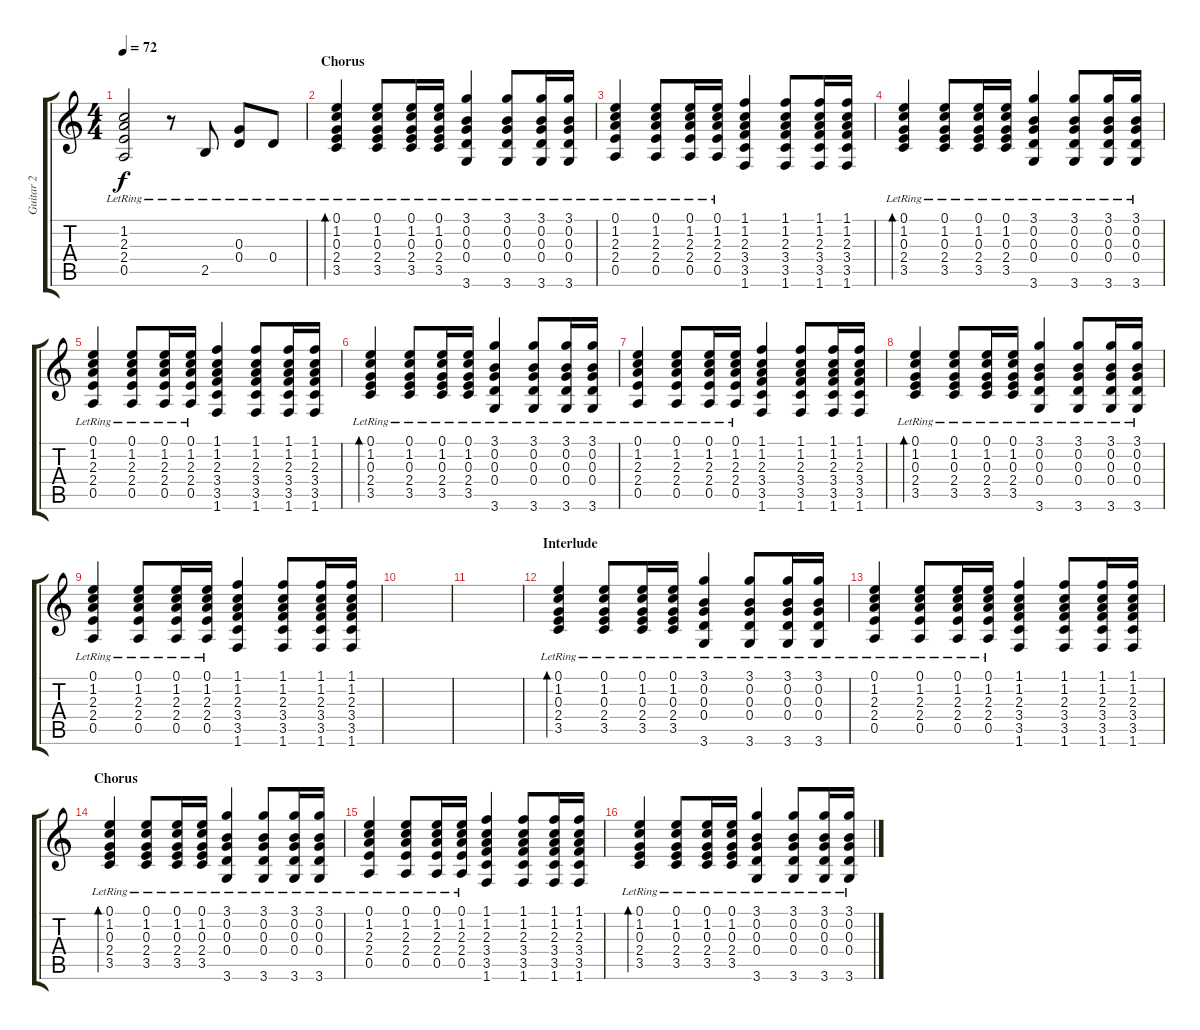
\track ("Guitar 2" "Guitar 2") {instrument electricguitarclean}
\staff {score tabs}
\tuning (E4 B3 G3 D3 A2 E2) {hide}
\ts (4 4)
\tempo 72
\clef g2
\ks c
(1.2{lr} 2.3{lr} 2.4{lr} 0.5{lr}).2{dy f} r.8 2.5{lr}.8 (0.3{lr} 0.4{lr}).8 0.4{lr}.8 |
\section ("" "Chorus")
(0.1{lr} 1.2{lr} 0.3{lr} 2.4{lr} 3.5{lr}).4{bd 60} (0.1{lr} 1.2{lr} 0.3{lr} 2.4{lr} 3.5{lr}).8 (0.1 1.2 0.3{lr} 2.4{lr} 3.5{lr}).16 (0.1{lr} 1.2{lr} 0.3{lr} 2.4{lr} 3.5{lr}).16 (3.1{lr} 0.2{lr} 0.3{lr} 0.4{lr} 3.6{lr}).4 (3.1{lr} 0.2{lr} 0.3{lr} 0.4{lr} 3.6{lr}).8 (3.1 0.2{lr} 0.3{lr} 0.4{lr} 3.6{lr}).16 (3.1{lr} 0.2{lr} 0.3{lr} 0.4{lr} 3.6{lr}).16 |
(0.1{lr} 1.2{lr} 2.3{lr} 2.4{lr} 0.5{lr}).4 (0.1{lr} 1.2{lr} 2.3{lr} 2.4{lr} 0.5{lr}).8 (0.1{lr} 1.2{lr} 2.3{lr} 2.4{lr} 0.5{lr}).16 (0.1{lr} 1.2{lr} 2.3{lr} 2.4{lr} 0.5{lr}).16 (1.1 1.2 2.3 3.4 3.5 1.6).4 (1.1 1.2 2.3 3.4 3.5 1.6).8 (1.1 1.2 2.3 3.4 3.5 1.6).16 (1.1 1.2 2.3 3.4 3.5 1.6).16 |
(0.1{lr} 1.2{lr} 0.3{lr} 2.4{lr} 3.5{lr}).4{bd 60} (0.1{lr} 1.2{lr} 0.3{lr} 2.4{lr} 3.5{lr}).8 (0.1 1.2 0.3{lr} 2.4{lr} 3.5{lr}).16 (0.1{lr} 1.2{lr} 0.3{lr} 2.4{lr} 3.5{lr}).16 (3.1{lr} 0.2{lr} 0.3{lr} 0.4{lr} 3.6{lr}).4 (3.1{lr} 0.2{lr} 0.3{lr} 0.4{lr} 3.6{lr}).8 (3.1 0.2{lr} 0.3{lr} 0.4{lr} 3.6{lr}).16 (3.1{lr} 0.2{lr} 0.3{lr} 0.4{lr} 3.6{lr}).16 |
(0.1{lr} 1.2{lr} 2.3{lr} 2.4{lr} 0.5{lr}).4 (0.1{lr} 1.2{lr} 2.3{lr} 2.4{lr} 0.5{lr}).8 (0.1{lr} 1.2{lr} 2.3{lr} 2.4{lr} 0.5{lr}).16 (0.1{lr} 1.2{lr} 2.3{lr} 2.4{lr} 0.5{lr}).16 (1.1 1.2 2.3 3.4 3.5 1.6).4 (1.1 1.2 2.3 3.4 3.5 1.6).8 (1.1 1.2 2.3 3.4 3.5 1.6).16 (1.1 1.2 2.3 3.4 3.5 1.6).16 |
(0.1{lr} 1.2{lr} 0.3{lr} 2.4{lr} 3.5{lr}).4{bd 60} (0.1{lr} 1.2{lr} 0.3{lr} 2.4{lr} 3.5{lr}).8 (0.1 1.2 0.3{lr} 2.4{lr} 3.5{lr}).16 (0.1{lr} 1.2{lr} 0.3{lr} 2.4{lr} 3.5{lr}).16 (3.1{lr} 0.2{lr} 0.3{lr} 0.4{lr} 3.6{lr}).4 (3.1{lr} 0.2{lr} 0.3{lr} 0.4{lr} 3.6{lr}).8 (3.1 0.2{lr} 0.3{lr} 0.4{lr} 3.6{lr}).16 (3.1{lr} 0.2{lr} 0.3{lr} 0.4{lr} 3.6{lr}).16 |
(0.1{lr} 1.2{lr} 2.3{lr} 2.4{lr} 0.5{lr}).4 (0.1{lr} 1.2{lr} 2.3{lr} 2.4{lr} 0.5{lr}).8 (0.1{lr} 1.2{lr} 2.3{lr} 2.4{lr} 0.5{lr}).16 (0.1{lr} 1.2{lr} 2.3{lr} 2.4{lr} 0.5{lr}).16 (1.1 1.2 2.3 3.4 3.5 1.6).4 (1.1 1.2 2.3 3.4 3.5 1.6).8 (1.1 1.2 2.3 3.4 3.5 1.6).16 (1.1 1.2 2.3 3.4 3.5 1.6).16 |
(0.1{lr} 1.2{lr} 0.3{lr} 2.4{lr} 3.5{lr}).4{bd 60} (0.1{lr} 1.2{lr} 0.3{lr} 2.4{lr} 3.5{lr}).8 (0.1 1.2 0.3{lr} 2.4{lr} 3.5{lr}).16 (0.1{lr} 1.2{lr} 0.3{lr} 2.4{lr} 3.5{lr}).16 (3.1{lr} 0.2{lr} 0.3{lr} 0.4{lr} 3.6{lr}).4 (3.1{lr} 0.2{lr} 0.3{lr} 0.4{lr} 3.6{lr}).8 (3.1 0.2{lr} 0.3{lr} 0.4{lr} 3.6{lr}).16 (3.1{lr} 0.2{lr} 0.3{lr} 0.4{lr} 3.6{lr}).16 |
(0.1{lr} 1.2{lr} 2.3{lr} 2.4{lr} 0.5{lr}).4 (0.1{lr} 1.2{lr} 2.3{lr} 2.4{lr} 0.5{lr}).8 (0.1{lr} 1.2{lr} 2.3{lr} 2.4{lr} 0.5{lr}).16 (0.1{lr} 1.2{lr} 2.3{lr} 2.4{lr} 0.5{lr}).16 (1.1 1.2 2.3 3.4 3.5 1.6).4 (1.1 1.2 2.3 3.4 3.5 1.6).8 (1.1 1.2 2.3 3.4 3.5 1.6).16 (1.1 1.2 2.3 3.4 3.5 1.6).16 |
|
|
\section ("" "Interlude")
(0.1{lr} 1.2{lr} 0.3{lr} 2.4{lr} 3.5{lr}).4{bd 60} (0.1{lr} 1.2{lr} 0.3{lr} 2.4{lr} 3.5{lr}).8 (0.1 1.2 0.3{lr} 2.4{lr} 3.5{lr}).16 (0.1{lr} 1.2{lr} 0.3{lr} 2.4{lr} 3.5{lr}).16 (3.1{lr} 0.2{lr} 0.3{lr} 0.4{lr} 3.6{lr}).4 (3.1{lr} 0.2{lr} 0.3{lr} 0.4{lr} 3.6{lr}).8 (3.1 0.2{lr} 0.3{lr} 0.4{lr} 3.6{lr}).16 (3.1{lr} 0.2{lr} 0.3{lr} 0.4{lr} 3.6{lr}).16 |
(0.1{lr} 1.2{lr} 2.3{lr} 2.4{lr} 0.5{lr}).4 (0.1{lr} 1.2{lr} 2.3{lr} 2.4{lr} 0.5{lr}).8 (0.1{lr} 1.2{lr} 2.3{lr} 2.4{lr} 0.5{lr}).16 (0.1{lr} 1.2{lr} 2.3{lr} 2.4{lr} 0.5{lr}).16 (1.1 1.2 2.3 3.4 3.5 1.6).4 (1.1 1.2 2.3 3.4 3.5 1.6).8 (1.1 1.2 2.3 3.4 3.5 1.6).16 (1.1 1.2 2.3 3.4 3.5 1.6).16 |
\section ("" "Chorus")
(0.1{lr} 1.2{lr} 0.3{lr} 2.4{lr} 3.5{lr}).4{bd 60} (0.1{lr} 1.2{lr} 0.3{lr} 2.4{lr} 3.5{lr}).8 (0.1 1.2 0.3{lr} 2.4{lr} 3.5{lr}).16 (0.1{lr} 1.2{lr} 0.3{lr} 2.4{lr} 3.5{lr}).16 (3.1{lr} 0.2{lr} 0.3{lr} 0.4{lr} 3.6{lr}).4 (3.1{lr} 0.2{lr} 0.3{lr} 0.4{lr} 3.6{lr}).8 (3.1 0.2{lr} 0.3{lr} 0.4{lr} 3.6{lr}).16 (3.1{lr} 0.2{lr} 0.3{lr} 0.4{lr} 3.6{lr}).16 |
(0.1{lr} 1.2{lr} 2.3{lr} 2.4{lr} 0.5{lr}).4 (0.1{lr} 1.2{lr} 2.3{lr} 2.4{lr} 0.5{lr}).8 (0.1{lr} 1.2{lr} 2.3{lr} 2.4{lr} 0.5{lr}).16 (0.1{lr} 1.2{lr} 2.3{lr} 2.4{lr} 0.5{lr}).16 (1.1 1.2 2.3 3.4 3.5 1.6).4 (1.1 1.2 2.3 3.4 3.5 1.6).8 (1.1 1.2 2.3 3.4 3.5 1.6).16 (1.1 1.2 2.3 3.4 3.5 1.6).16 |
(0.1{lr} 1.2{lr} 0.3{lr} 2.4{lr} 3.5{lr}).4{bd 60} (0.1{lr} 1.2{lr} 0.3{lr} 2.4{lr} 3.5{lr}).8 (0.1 1.2 0.3{lr} 2.4{lr} 3.5{lr}).16 (0.1{lr} 1.2{lr} 0.3{lr} 2.4{lr} 3.5{lr}).16 (3.1{lr} 0.2{lr} 0.3{lr} 0.4{lr} 3.6{lr}).4 (3.1{lr} 0.2{lr} 0.3{lr} 0.4{lr} 3.6{lr}).8 (3.1 0.2{lr} 0.3{lr} 0.4{lr} 3.6{lr}).16 (3.1{lr} 0.2{lr} 0.3{lr} 0.4{lr} 3.6{lr}).16
